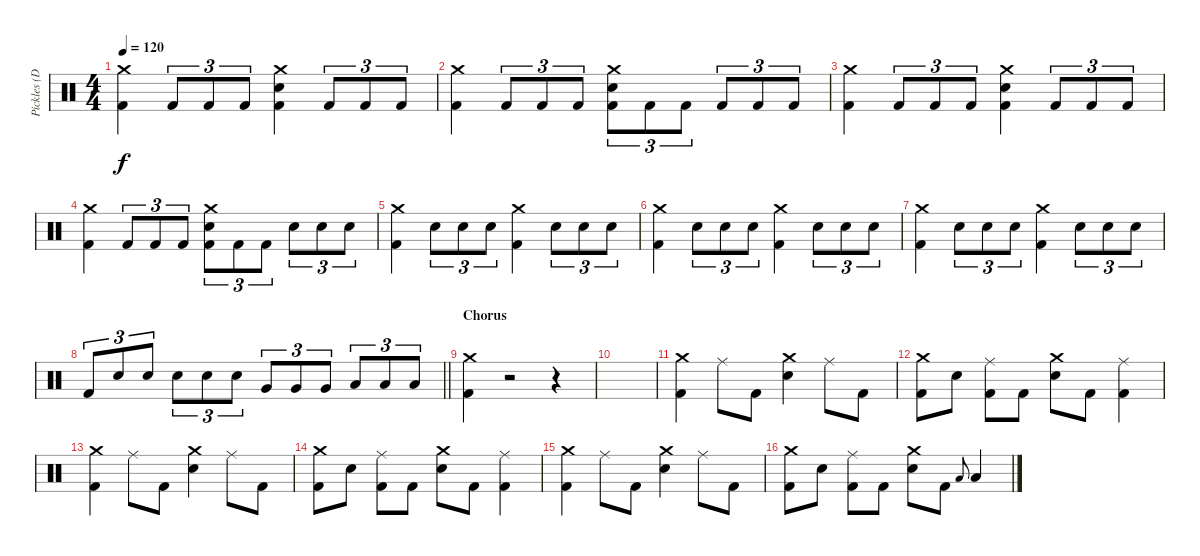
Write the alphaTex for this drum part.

\track ("Pickles (Drums)" "Pickles (D") {instrument percussion}
\staff {score}
\articulation defaults
\ts (4 4)
\tempo 120
\clef neutral
\ks c
("Crash medium (hit)" "Kick (hit) 2").4{dy f} "Kick (hit) 2".8{tu (3 2)} "Kick (hit) 2".8{tu (3 2)} "Kick (hit) 2".8{tu (3 2)} ("Crash medium (hit)" "Electric Snare (hit)" "Kick (hit) 2").4 "Kick (hit) 2".8{tu (3 2)} "Kick (hit) 2".8{tu (3 2)} "Kick (hit) 2".8{tu (3 2)} |
("Crash medium (hit)" "Kick (hit) 2").4 "Kick (hit) 2".8{tu (3 2)} "Kick (hit) 2".8{tu (3 2)} "Kick (hit) 2".8{tu (3 2)} ("Crash medium (hit)" "Electric Snare (hit)" "Kick (hit) 2").8{tu (3 2)} "Kick (hit) 2".8{tu (3 2)} "Kick (hit) 2".8{tu (3 2)} "Kick (hit) 2".8{tu (3 2)} "Kick (hit) 2".8{tu (3 2)} "Kick (hit) 2".8{tu (3 2)} |
("Crash medium (hit)" "Kick (hit) 2").4 "Kick (hit) 2".8{tu (3 2)} "Kick (hit) 2".8{tu (3 2)} "Kick (hit) 2".8{tu (3 2)} ("Crash medium (hit)" "Electric Snare (hit)" "Kick (hit) 2").4 "Kick (hit) 2".8{tu (3 2)} "Kick (hit) 2".8{tu (3 2)} "Kick (hit) 2".8{tu (3 2)} |
("Crash medium (hit)" "Kick (hit) 2").4 "Kick (hit) 2".8{tu (3 2)} "Kick (hit) 2".8{tu (3 2)} "Kick (hit) 2".8{tu (3 2)} ("Crash medium (hit)" "Electric Snare (hit)" "Kick (hit) 2").8{tu (3 2)} "Kick (hit) 2".8{tu (3 2)} "Kick (hit) 2".8{tu (3 2)} "Electric Snare (hit)".8{tu (3 2)} "Electric Snare (hit)".8{tu (3 2)} "Electric Snare (hit)".8{tu (3 2)} |
("Crash medium (hit)" "Kick (hit) 2").4 "Electric Snare (hit)".8{tu (3 2)} "Electric Snare (hit)".8{tu (3 2)} "Electric Snare (hit)".8{tu (3 2)} ("Crash medium (hit)" "Kick (hit) 2").4 "Electric Snare (hit)".8{tu (3 2)} "Electric Snare (hit)".8{tu (3 2)} "Electric Snare (hit)".8{tu (3 2)} |
("Crash medium (hit)" "Kick (hit) 2").4 "Electric Snare (hit)".8{tu (3 2)} "Electric Snare (hit)".8{tu (3 2)} "Electric Snare (hit)".8{tu (3 2)} ("Crash medium (hit)" "Kick (hit) 2").4 "Electric Snare (hit)".8{tu (3 2)} "Electric Snare (hit)".8{tu (3 2)} "Electric Snare (hit)".8{tu (3 2)} |
("Crash medium (hit)" "Kick (hit) 2").4 "Electric Snare (hit)".8{tu (3 2)} "Electric Snare (hit)".8{tu (3 2)} "Electric Snare (hit)".8{tu (3 2)} ("Crash medium (hit)" "Kick (hit) 2").4 "Electric Snare (hit)".8{tu (3 2)} "Electric Snare (hit)".8{tu (3 2)} "Electric Snare (hit)".8{tu (3 2)} |
\barLineRight lightlight "Kick (hit) 2".8{tu (3 2)} "Electric Snare (hit)".8{tu (3 2)} "Electric Snare (hit)".8{tu (3 2)} "Electric Snare (hit)".8{tu (3 2)} "Electric Snare (hit)".8{tu (3 2)} "Electric Snare (hit)".8{tu (3 2)} "Very Low Tom (hit)".8{tu (3 2)} "Very Low Tom (hit)".8{tu (3 2)} "Very Low Tom (hit)".8{tu (3 2)} "Low Tom (hit)".8{tu (3 2)} "Low Tom (hit)".8{tu (3 2)} "Low Tom (hit)".8{tu (3 2)}
|
\section ("" "Chorus")
("Crash medium (hit)" "Kick (hit) 2").4 r.2 r.4 |
|
("Crash medium (hit)" "Kick (hit) 2").4 "Ride (middle)".8 "Kick (hit) 2".8 ("Crash medium (hit)" "Electric Snare (hit)").4 "Ride (middle)".8 "Kick (hit) 2".8 |
("Crash medium (hit)" "Kick (hit) 2").8 "Electric Snare (hit)".8 ("Ride (middle)" "Kick (hit) 2").8 "Kick (hit) 2".8 ("Crash medium (hit)" "Electric Snare (hit)").8 "Kick (hit) 2".8 ("Ride (middle)" "Kick (hit) 2").4 |
("Crash medium (hit)" "Kick (hit) 2").4 "Ride (middle)".8 "Kick (hit) 2".8 ("Crash medium (hit)" "Electric Snare (hit)").4 "Ride (middle)".8 "Kick (hit) 2".8 |
("Crash medium (hit)" "Kick (hit) 2").8 "Electric Snare (hit)".8 ("Ride (middle)" "Kick (hit) 2").8 "Kick (hit) 2".8 ("Crash medium (hit)" "Electric Snare (hit)").8 "Kick (hit) 2".8 ("Ride (middle)" "Kick (hit) 2").4 |
("Crash medium (hit)" "Kick (hit) 2").4 "Ride (middle)".8 "Kick (hit) 2".8 ("Crash medium (hit)" "Electric Snare (hit)").4 "Ride (middle)".8 "Kick (hit) 2".8 |
("Crash medium (hit)" "Kick (hit) 2").8 "Electric Snare (hit)".8 ("Ride (middle)" "Kick (hit) 2").8 "Kick (hit) 2".8 ("Crash medium (hit)" "Electric Snare (hit)").8 "Kick (hit) 2".8 "Low Tom (hit)".8{gr onbeat} "Low Tom (hit)".4
